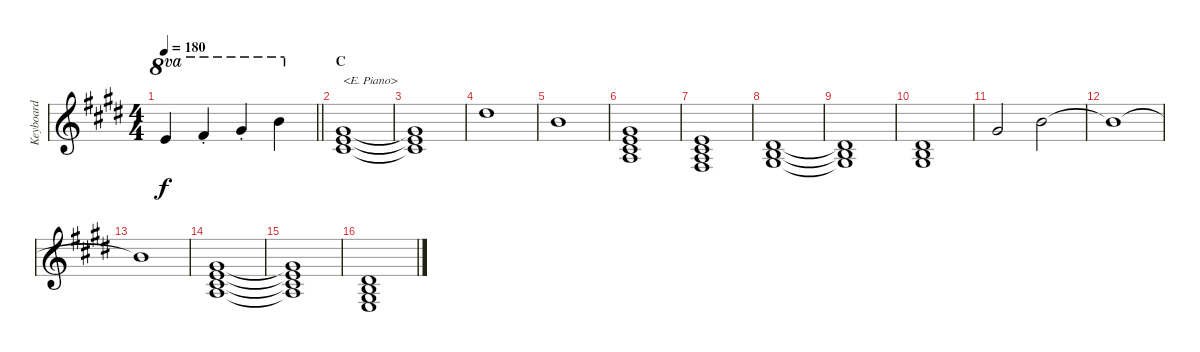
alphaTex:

\track ("Keyboard" "Keyboard") {instrument lead8bassandlead}
\staff {score}
\tuning (E4 B3 G3 D3 A2 E2) {hide}
\ts (4 4)
\tempo 180
\clef g2
\barLineRight lightlight
\ks e
12.1{t}.4{ot 8va dy f} 14.1{st}.4{ot 8va} 16.1{st}.4{ot 8va} 19.1.4{ot 8va} |
\section ("" "C")
(4.1 5.2 6.3).1{txt "<E. Piano>" instrument electricgrandpiano} |
(4.1{t} 5.2{t} 6.3{t}).1 |
11.1.1 |
7.1.1 |
(4.1 5.2 6.3 7.4).1 |
(0.1 2.2 2.3 4.4).1 |
(4.2 4.3 6.4).1 |
(4.2{t} 4.3{t} 6.4{t}).1 |
(4.2 4.3 6.4).1 |
4.1.2 7.1.2 |
7.1{t}.1 |
7.1{t}.1 |
(4.1 5.2 6.3 7.4).1 |
(4.1{t} 5.2{t} 6.3{t} 7.4{t}).1 |
(4.2 4.3 6.4 7.5).1
